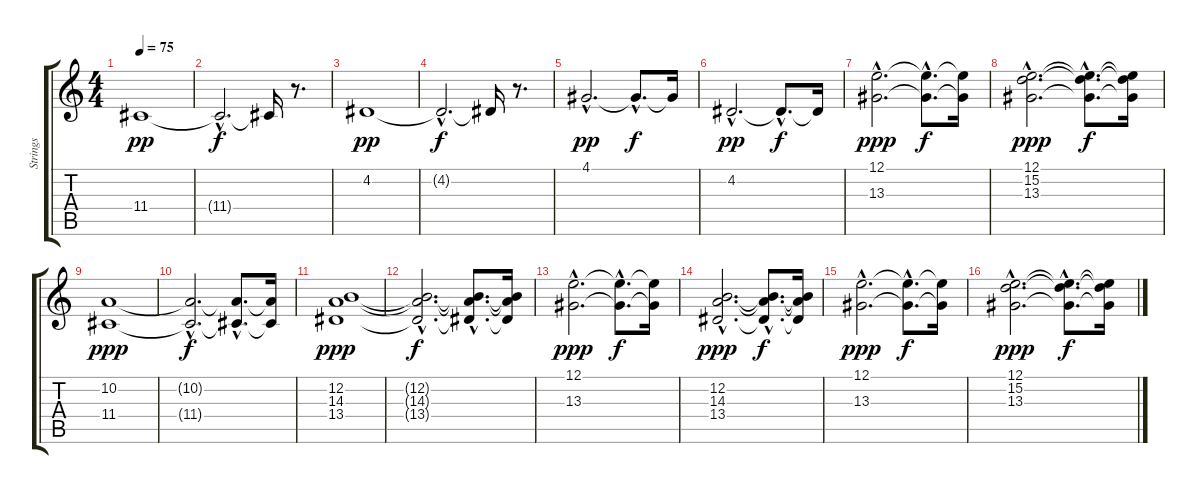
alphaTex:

\track ("Strings " "Strings ") {instrument stringensemble1}
\staff {score tabs}
\tuning (E4 B3 G3 D3 A2 E2) {hide}
\ts (4 4)
\tempo 75
\clef g2
\ks c
11.4.1{dy pp} |
11.4{hac t}.2{d dy f} 11.4{t}.16 r.8{d} |
4.2.1{dy pp} |
4.2{hac t}.2{d dy f} 4.2{t}.16 r.8{d} |
4.1{hac}.2{d dy pp} 4.1{hac t}.8{d dy f} 4.1{t}.16 |
4.2{hac}.2{d dy pp} 4.2{hac t}.8{d dy f} 4.2{t}.16 |
(12.1{hac} 13.3{hac}).2{d dy ppp} (12.1{hac t} 13.3{hac t}).8{d dy f} (12.1{t} 13.3{t}).16 |
(12.1{hac} 15.2{hac} 13.3{hac}).2{d dy ppp} (12.1{hac t} 15.2{hac t} 13.3{hac t}).8{d dy f} (12.1{t} 15.2{t} 13.3{t}).16 |
(10.2 11.4).1{dy ppp} |
(10.2{hac t} 11.4{hac t}).2{d dy f} (10.2{hac t} 11.4{hac t}).8{d} (10.2{t} 11.4{t}).16 |
(12.2 14.3 13.4).1{dy ppp} |
(12.2{hac t} 14.3{hac t} 13.4{hac t}).2{d dy f} (12.2{hac t} 14.3{hac t} 13.4{hac t}).8{d} (12.2{t} 14.3{t} 13.4{t}).16 |
(12.1{hac} 13.3{hac}).2{d dy ppp} (12.1{hac t} 13.3{hac t}).8{d dy f} (12.1{t} 13.3{t}).16 |
(12.2{hac} 14.3{hac} 13.4{hac}).2{d dy ppp} (12.2{hac t} 14.3{hac t} 13.4{hac t}).8{d dy f} (12.2{t} 14.3{t} 13.4{t}).16 |
(12.1{hac} 13.3{hac}).2{d dy ppp} (12.1{hac t} 13.3{hac t}).8{d dy f} (12.1{t} 13.3{t}).16 |
(12.1{hac} 15.2{hac} 13.3{hac}).2{d dy ppp} (12.1{hac t} 15.2{hac t} 13.3{hac t}).8{d dy f} (12.1{t} 15.2{t} 13.3{t}).16
